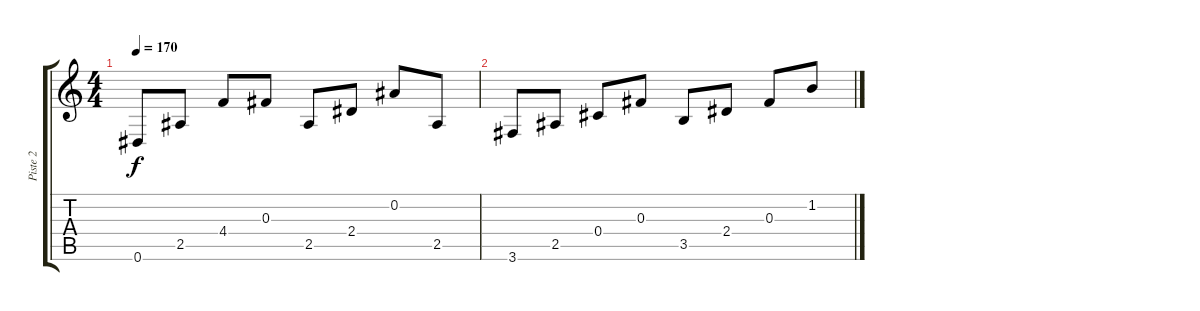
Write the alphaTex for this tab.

\track ("Piste 2" "Piste 2") {instrument acousticguitarsteel}
\staff {score tabs}
\tuning (Eb4 Bb3 Gb3 Db3 Ab2 Eb2) {hide}
\ts (4 4)
\tempo 170
\clef g2
\ks c
0.6.8{dy f} 2.5.8 4.4.8 0.3.8 2.5.8 2.4.8 0.2.8 2.5.8 |
3.6.8 2.5.8 0.4.8 0.3.8 3.5.8 2.4.8 0.3.8 1.2.8
